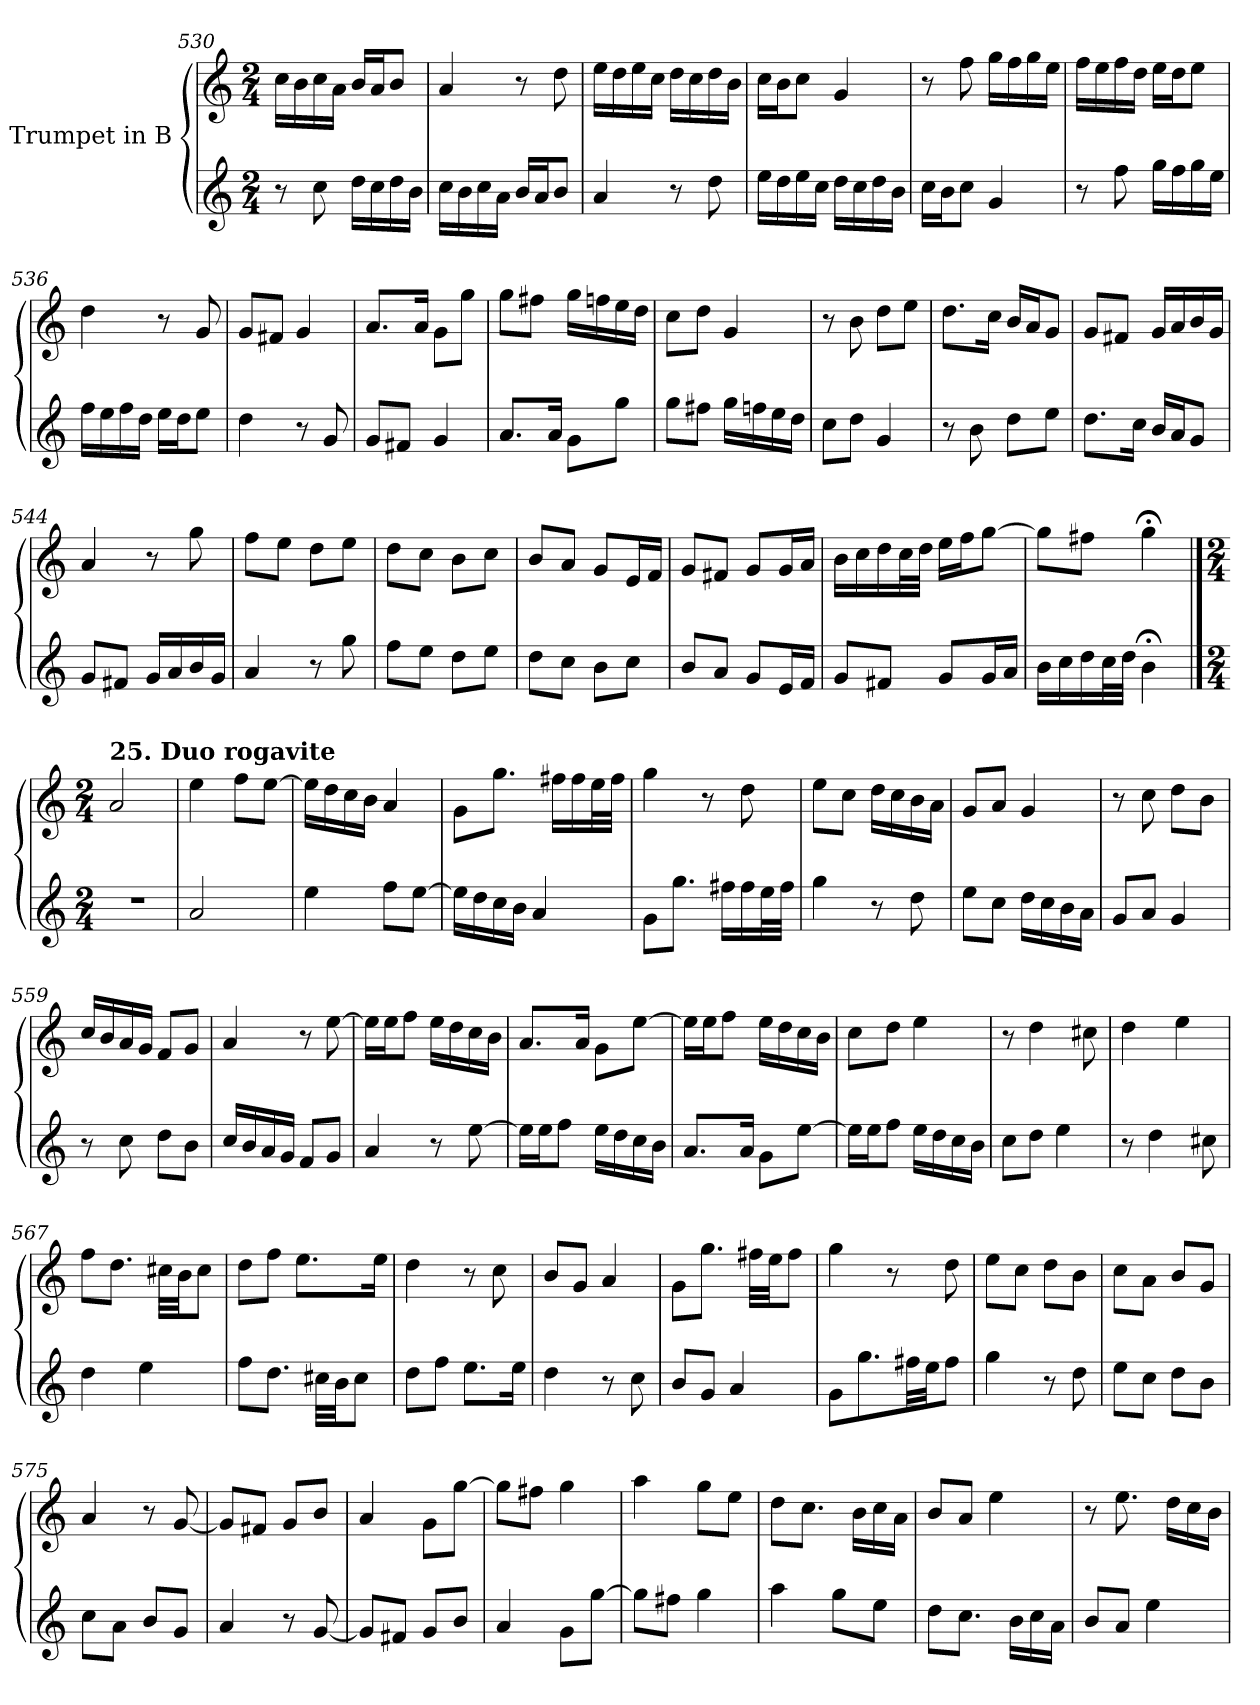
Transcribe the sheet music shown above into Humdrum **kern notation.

**kern	**kern
*part2	*part1
*staff2	*staff1
*I"Trumpet in Bb 2	*I"Trumpet in Bb 1
*clefG2	*clefG2
*ITrd1c2	*ITrd1c2
*k[b-e-]	*k[b-e-]
*B-:	*B-:
*M2/4	*M2/4
=530	=530
8r	16b-\LL
.	16a\
8b-\	16b-\
.	16g\JJ
16cc\LL	16a/LL
16b-\	16g/J
16cc\	8a/J
16a\JJ	.
=531	=531
16b-\LL	4g/
16a\	.
16b-\	.
16g\JJ	.
16a/LL	8r
16g/J	.
8a/J	8cc\
=532	=532
4g/	16dd\LL
.	16cc\
.	16dd\
.	16b-\JJ
8r	16cc\LL
.	16b-\
8cc\	16cc\
.	16a\JJ
=533	=533
16dd\LL	16b-\LL
16cc\	16a\J
16dd\	8b-\J
16b-\JJ	.
16cc\LL	4f/
16b-\	.
16cc\	.
16a\JJ	.
=534	=534
16b-\LL	8r
16a\J	.
8b-\J	8ee-\
4f/	16ff\LL
.	16ee-\
.	16ff\
.	16dd\JJ
!!LO:LB:g=z
=535	=535
8r	16ee-\LL
.	16dd\
8ee-\	16ee-\
.	16cc\JJ
16ff\LL	16dd\LL
16ee-\	16cc\J
16ff\	8dd\J
16dd\JJ	.
=536	=536
16ee-\LL	4cc\
16dd\	.
16ee-\	.
16cc\JJ	.
16dd\LL	8r
16cc\J	.
8dd\J	8f/
=537	=537
4cc\	8f/L
.	8en/J
8r	4f/
8f/	.
=538	=538
8f/L	8.g/L
8en/J	.
.	16g/Jk
4f/	8f\L
.	8ff\J
=539	=539
8.g/L	8ff\L
.	8een\J
16g/Jk	.
8f\L	16ff\LL
.	16ee-X\
8ff\J	16dd\
.	16cc\JJ
=540	=540
8ff\L	8b-\L
8een\J	8cc\J
16ff\LL	4f/
16ee-X\	.
16dd\	.
16cc\JJ	.
!!LO:LB:g=z
=541	=541
8b-\L	8r
8cc\J	8a\
4f/	8cc\L
.	8dd\J
=542	=542
8r	8.cc\L
8a\	.
.	16b-\Jk
8cc\L	16a/LL
.	16g/J
8dd\J	8f/J
=543	=543
8.cc\L	8f/L
.	8en/J
16b-\Jk	.
16a/LL	16f/LL
16g/J	16g/
8f/J	16a/
.	16f/JJ
=544	=544
8f/L	4g/
8en/J	.
16f/LL	8r
16g/	.
16a/	8ff\
16f/JJ	.
=545	=545
4g/	8ee-\L
.	8dd\J
8r	8cc\L
8ff\	8dd\J
=546	=546
8ee-\L	8cc\L
8dd\J	8b-\J
8cc\L	8a\L
8dd\J	8b-\J
=547	=547
8cc\L	8a/L
8b-\J	8g/J
8a\L	8f/L
8b-\J	16d/L
.	16e-/JJ
!!LO:LB:g=z
=548	=548
8a/L	8f/L
8g/J	8en/J
8f/L	8f/L
16d/L	16f/L
16e-/JJ	16g/JJ
=549	=549
8f/L	16a\LL
.	16b-\
8en/J	16cc\
.	32b-\L
.	32cc\JJJ
8f/L	16dd\LL
.	16ee-\J
16f/L	[8ff\J
16g/JJ	.
=550	=550
16a\LL	8ff\L]
16b-\	.
16cc\	8een\J
32b-\L	.
32cc\JJJ	.
4a;<\	4ff;<\
==551	==551
*k[b-e-]	*k[b-e-]
*B-:	*B-:
*M2/4	*M2/4
!	!LO:TX:a:B:t=25. Duo rogavite
2r	2g/
=552	=552
2g/	4dd\
.	8ee-\L
.	[8dd\J
=553	=553
4dd\	16dd\LL]
.	16cc\
.	16b-\
.	16a\JJ
8ee-\L	4g/
[8dd\J	.
!!LO:PB:g=z
=554	=554
16dd\LL]	8f\L
16cc\	.
16b-\	8.ff\J
16a\JJ	.
4g/	.
.	16een\LL
.	16ee\
.	32dd\L
.	32ee\JJJ
=555	=555
8f\L	4ff\
8.ff\J	.
.	8r
16een\LL	.
16ee\	8cc\
32dd\L	.
32ee\JJJ	.
=556	=556
4ff\	8dd\L
.	8b-\J
8r	16cc\LL
.	16b-\
8cc\	16a\
.	16g\JJ
=557	=557
8dd\L	8f/L
8b-\J	8g/J
16cc\LL	4f/
16b-\	.
16a\	.
16g\JJ	.
=558	=558
8f/L	8r
8g/J	8b-\
4f/	8cc\L
.	8a\J
=559	=559
8r	16b-/LL
.	16a/
8b-\	16g/
.	16f/JJ
8cc\L	8e-/L
8a\J	8f/J
!!LO:LB:g=z
=560	=560
16b-/LL	4g/
16a/	.
16g/	.
16f/JJ	.
8e-/L	8r
8f/J	[8dd\
=561	=561
4g/	16dd\LL]
.	16dd\J
.	8ee-\J
8r	16dd\LL
.	16cc\
[8dd\	16b-\
.	16a\JJ
=562	=562
16dd\LL]	8.g/L
16dd\J	.
8ee-\J	.
.	16g/Jk
16dd\LL	8f\L
16cc\	.
16b-\	[8dd\J
16a\JJ	.
=563	=563
8.g/L	16dd\LL]
.	16dd\J
.	8ee-\J
16g/Jk	.
8f\L	16dd\LL
.	16cc\
[8dd\J	16b-\
.	16a\JJ
=564	=564
16dd\LL]	8b-\L
16dd\J	.
8ee-\J	8cc\J
16dd\LL	4dd\
16cc\	.
16b-\	.
16a\JJ	.
=565	=565
8b-\L	8r
8cc\J	4cc\
4dd\	.
.	8bn\
=566	=566
8r	4cc\
4cc\	.
.	4dd\
8bn\	.
!!LO:LB:g=z
=567	=567
4cc\	8ee-\L
.	8.cc\J
4dd\	.
.	32bn\LLL
.	32a\JJ
.	8b\J
=568	=568
8ee-\L	8cc\L
8.cc\J	8ee-\J
.	8.dd\L
32bn\LLL	.
32a\JJ	.
8b\J	.
.	16dd\Jk
=569	=569
8cc\L	4cc\
8ee-\J	.
8.dd\L	8r
.	8b-\
16dd\Jk	.
=570	=570
4cc\	8a/L
.	8f/J
8r	4g/
8b-\	.
=571	=571
8a/L	8f\L
8f/J	8.ff\J
4g/	.
.	32een\LLL
.	32dd\JJ
.	8ee\J
=572	=572
8f\L	4ff\
8.ff\	.
.	8r
32een\LL	.
32dd\JJ	.
8ee\J	8cc\
=573	=573
4ff\	8dd\L
.	8b-\J
8r	8cc\L
8cc\	8a\J
!!LO:LB:g=z
=574	=574
8dd\L	8b-\L
8b-\J	8g\J
8cc\L	8a/L
8a\J	8f/J
=575	=575
8b-\L	4g/
8g\J	.
8a/L	8r
8f/J	[8f/
=576	=576
4g/	8f/L]
.	8en/J
8r	8f/L
[8f/	8a/J
=577	=577
8f/L]	4g/
8en/J	.
8f/L	8f\L
8a/J	[8ff\J
=578	=578
4g/	8ff\L]
.	8een\J
8f\L	4ff\
[8ff\J	.
=579	=579
8ff\L]	4gg\
8een\J	.
4ff\	8ff\L
.	8dd\J
=580	=580
4gg\	8cc\L
.	8.b-\J
8ff\L	.
.	16a\LL
8dd\J	16b-\
.	16g\JJ
!!LO:LB:g=z
=581	=581
8cc\L	8a/L
8.b-\J	8g/J
.	4dd\
16a\LL	.
16b-\	.
16g\JJ	.
=582	=582
8a/L	8r
8g/J	8.dd\
4dd\	.
.	16cc\LL
.	16b-\
.	16a\JJ
=	=
*-	*-
